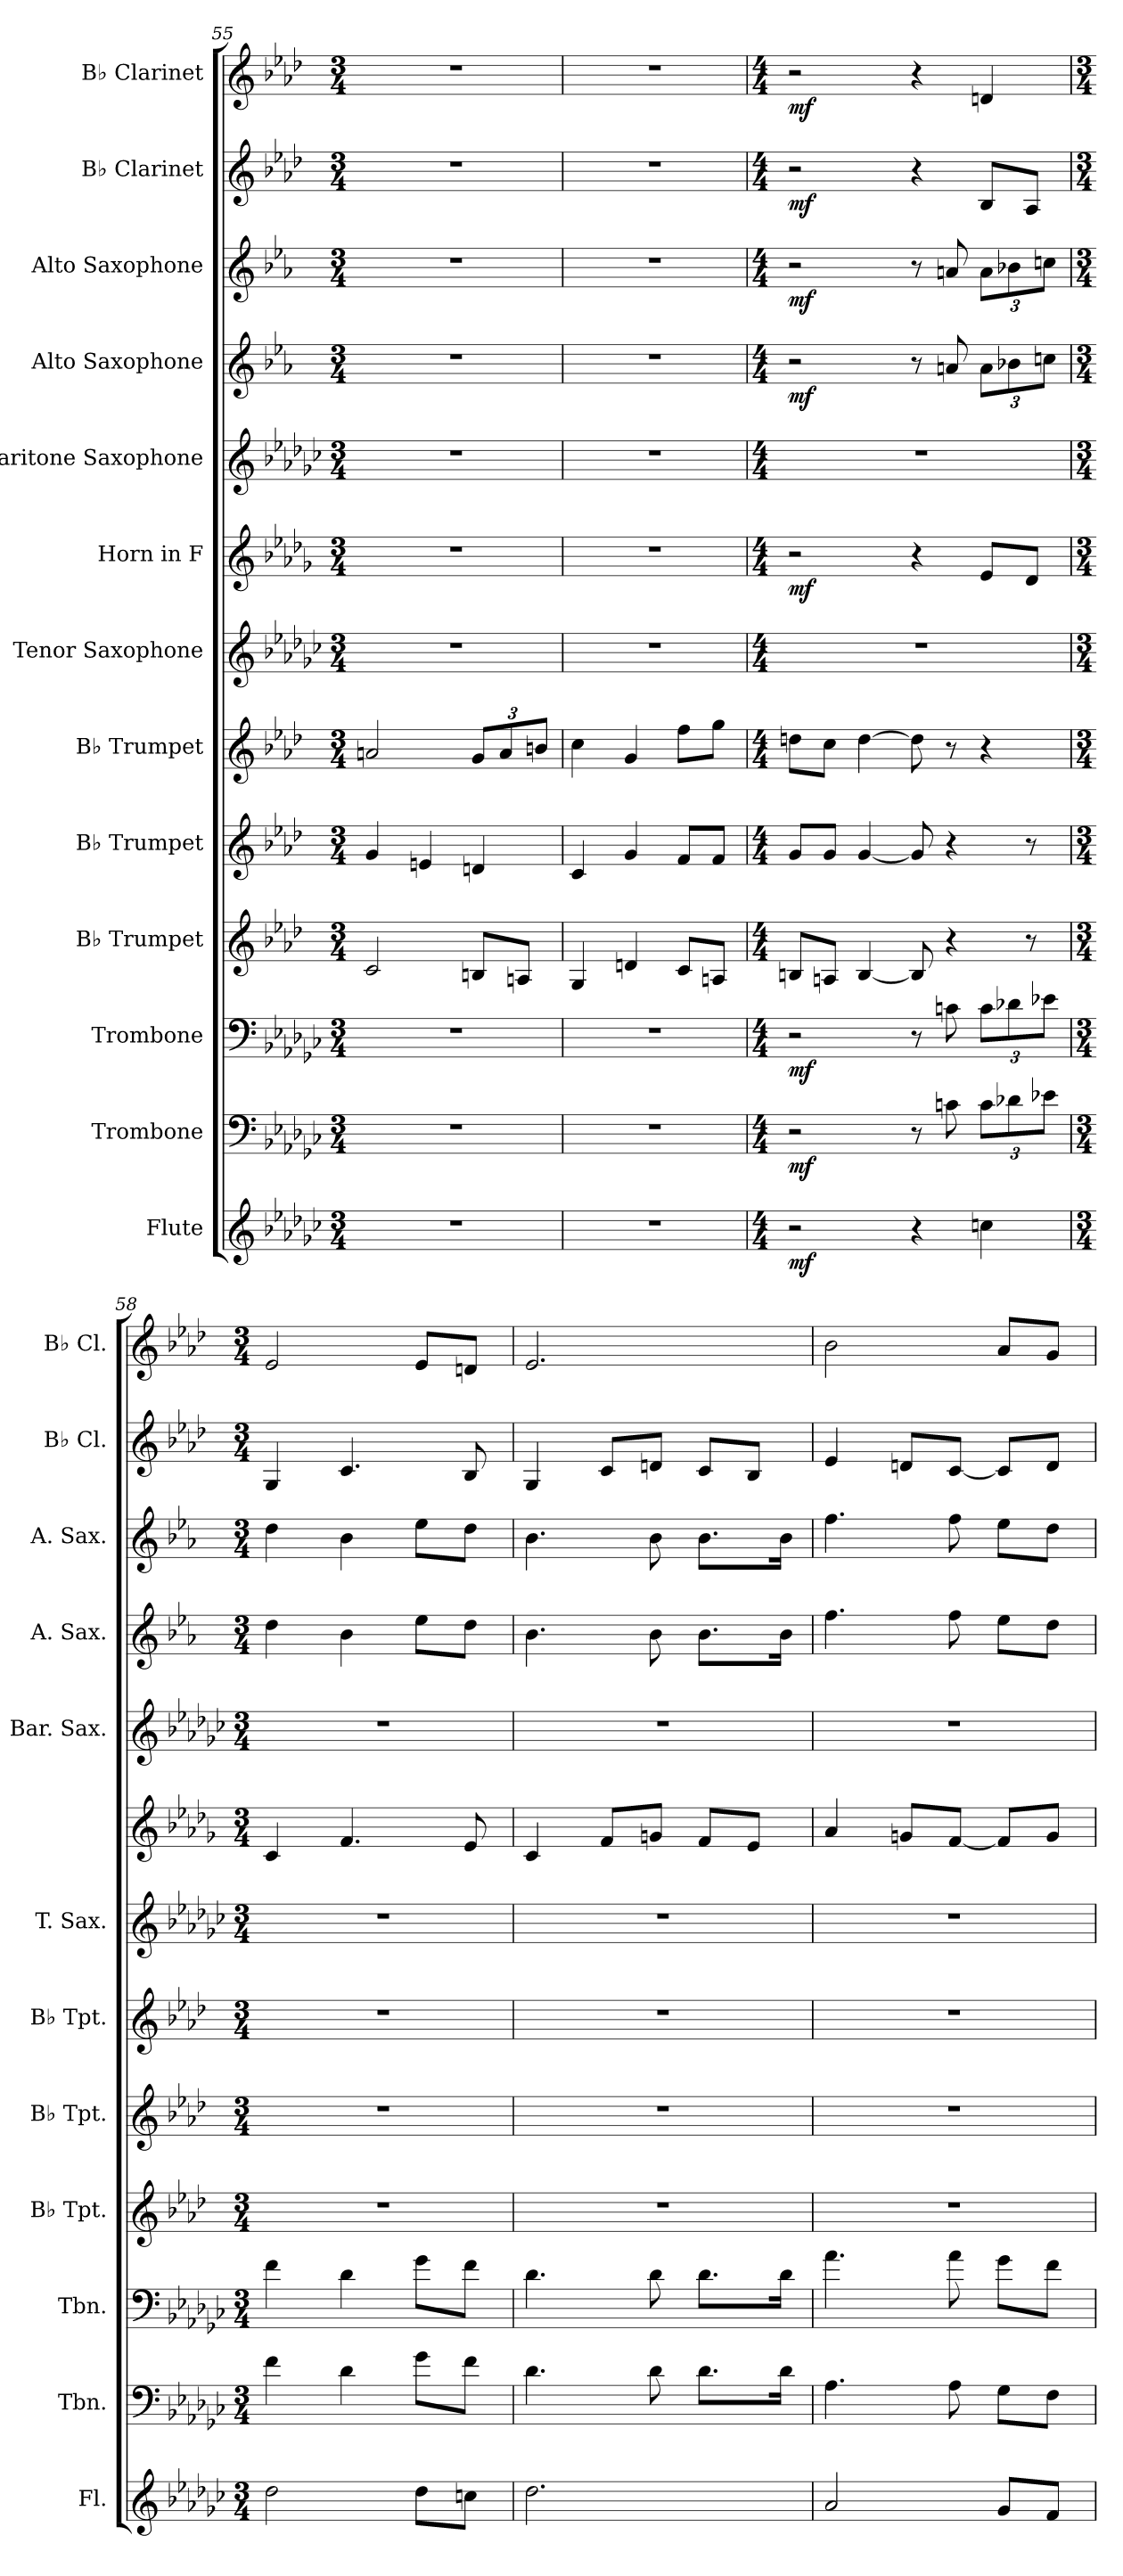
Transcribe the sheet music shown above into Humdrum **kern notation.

**kern	**dynam	**kern	**dynam	**kern	**dynam	**kern	**kern	**kern	**kern	**kern	**dynam	**kern	**kern	**dynam	**kern	**dynam	**kern	**dynam	**kern	**dynam
*part13	*part13	*part12	*part12	*part11	*part11	*part10	*part9	*part8	*part7	*part6	*part6	*part5	*part4	*part4	*part3	*part3	*part2	*part2	*part1	*part1
*staff13	*staff13	*staff12	*staff12	*staff11	*staff11	*staff10	*staff9	*staff8	*staff7	*staff6	*staff6	*staff5	*staff4	*staff4	*staff3	*staff3	*staff2	*staff2	*staff1	*staff1
*I"Flute	*	*I"Trombone	*	*I"Trombone	*	*I"B♭ Trumpet	*I"B♭ Trumpet	*I"B♭ Trumpet	*I"Tenor Saxophone	*I"Horn in F	*	*I"Baritone Saxophone	*I"Alto Saxophone	*	*I"Alto Saxophone	*	*I"B♭ Clarinet	*	*I"B♭ Clarinet	*
*I'Fl.	*	*I'Tbn.	*	*I'Tbn.	*	*I'B♭ Tpt.	*I'B♭ Tpt.	*I'B♭ Tpt.	*I'T. Sax.	*	*	*I'Bar. Sax.	*I'A. Sax.	*	*I'A. Sax.	*	*I'B♭ Cl.	*	*I'B♭ Cl.	*
!!LO:PB:g=z
*clefG2	*	*clefF4	*	*clefF4	*	*clefG2	*clefG2	*clefG2	*clefG2	*clefG2	*	*clefG2	*clefG2	*	*clefG2	*	*clefG2	*	*clefG2	*
*	*	*	*	*	*	*ITrd1c2	*ITrd1c2	*ITrd1c2	*ITrd8c14	*ITrd4c7	*	*ITrd12c21	*ITrd5c9	*	*ITrd5c9	*	*ITrd1c2	*	*ITrd1c2	*
*k[b-e-a-d-g-c-]	*	*k[b-e-a-d-g-c-]	*	*k[b-e-a-d-g-c-]	*	*k[b-e-a-d-g-c-]	*k[b-e-a-d-g-c-]	*k[b-e-a-d-g-c-]	*k[b-e-a-d-g-c-]	*k[b-e-a-d-g-c-]	*	*k[b-e-a-d-g-c-]	*k[b-e-a-d-g-c-]	*	*k[b-e-a-d-g-c-]	*	*k[b-e-a-d-g-c-]	*	*k[b-e-a-d-g-c-]	*
*M3/4	*	*M3/4	*	*M3/4	*	*M3/4	*M3/4	*M3/4	*M3/4	*M3/4	*	*M3/4	*M3/4	*	*M3/4	*	*M3/4	*	*M3/4	*
=55	=55	=55	=55	=55	=55	=55	=55	=55	=55	=55	=55	=55	=55	=55	=55	=55	=55	=55	=55	=55
2.r	.	2.r	.	2.r	.	2B-/	4f/	2gn/	2.r	2.r	.	2.r	2.r	.	2.r	.	2.r	.	2.r	.
.	.	.	.	.	.	.	4dn/	.	.	.	.	.	.	.	.	.	.	.	.	.
*	*	*	*	*	*	*	*	*Xbrackettup	*	*	*	*	*	*	*	*	*	*	*	*
.	.	.	.	.	.	8An/L	4cn/	12f/L	.	.	.	.	.	.	.	.	.	.	.	.
.	.	.	.	.	.	.	.	12g/	.	.	.	.	.	.	.	.	.	.	.	.
.	.	.	.	.	.	8Gn/J	.	.	.	.	.	.	.	.	.	.	.	.	.	.
.	.	.	.	.	.	.	.	12an/J	.	.	.	.	.	.	.	.	.	.	.	.
=56	=56	=56	=56	=56	=56	=56	=56	=56	=56	=56	=56	=56	=56	=56	=56	=56	=56	=56	=56	=56
2.r	.	2.r	.	2.r	.	4F/	4B-/	4b-\	2.r	2.r	.	2.r	2.r	.	2.r	.	2.r	.	2.r	.
.	.	.	.	.	.	4cn/	4f/	4f/	.	.	.	.	.	.	.	.	.	.	.	.
.	.	.	.	.	.	8B-/L	8e-/L	8ee-\L	.	.	.	.	.	.	.	.	.	.	.	.
.	.	.	.	.	.	8Gn/J	8e-/J	8ff\J	.	.	.	.	.	.	.	.	.	.	.	.
=57	=57	=57	=57	=57	=57	=57	=57	=57	=57	=57	=57	=57	=57	=57	=57	=57	=57	=57	=57	=57
*M4/4	*	*M4/4	*	*M4/4	*	*M4/4	*M4/4	*M4/4	*M4/4	*M4/4	*	*M4/4	*M4/4	*	*M4/4	*	*M4/4	*	*M4/4	*
!	!LO:DY:b	!	!LO:DY:b	!	!LO:DY:b	!	!	!	!	!	!LO:DY:b	!	!	!LO:DY:b	!	!LO:DY:b	!	!LO:DY:b	!	!LO:DY:b
2r	mf	2r	mf	2r	mf	8An/L	8f/L	8ccn\L	1r	2r	mf	1r	2r	mf	2r	mf	2r	mf	2r	mf
.	.	.	.	.	.	8Gn/J	8f/J	8b-\J	.	.	.	.	.	.	.	.	.	.	.	.
.	.	.	.	.	.	[4A/	[4f/	[4cc\	.	.	.	.	.	.	.	.	.	.	.	.
4r	.	8r	.	8r	.	8A/]	8f/]	8cc\]	.	4r	.	.	8r	.	8r	.	4r	.	4r	.
.	.	8cn\	.	8cn\	.	4r	4r	8r	.	.	.	.	8cn/	.	8cn/	.	.	.	.	.
*	*	*Xbrackettup	*	*Xbrackettup	*	*	*	*	*	*	*	*	*Xbrackettup	*	*Xbrackettup	*	*	*	*	*
4ccn\	.	12c\L	.	12c\L	.	.	.	4r	.	8A-/L	.	.	12c\L	.	12c\L	.	8A-/L	.	4cn/	.
.	.	12d-X\	.	12d-X\	.	.	.	.	.	.	.	.	12d-X\	.	12d-X\	.	.	.	.	.
.	.	.	.	.	.	8r	8r	.	.	8G-/J	.	.	.	.	.	.	8G-/J	.	.	.
.	.	12e-X\J	.	12e-X\J	.	.	.	.	.	.	.	.	12e-X\J	.	12e-X\J	.	.	.	.	.
=58	=58	=58	=58	=58	=58	=58	=58	=58	=58	=58	=58	=58	=58	=58	=58	=58	=58	=58	=58	=58
*M3/4	*	*M3/4	*	*M3/4	*	*M3/4	*M3/4	*M3/4	*M3/4	*M3/4	*	*M3/4	*M3/4	*	*M3/4	*	*M3/4	*	*M3/4	*
2dd-\	.	4f\	.	4f\	.	2.r	2.r	2.r	2.r	4F/	.	2.r	4f\	.	4f\	.	4F/	.	2d-/	.
.	.	4d-\	.	4d-\	.	.	.	.	.	4.B-/	.	.	4d-\	.	4d-\	.	4.B-/	.	.	.
8dd-\L	.	8g-\L	.	8g-\L	.	.	.	.	.	.	.	.	8g-\L	.	8g-\L	.	.	.	8d-/L	.
8ccn\J	.	8f\J	.	8f\J	.	.	.	.	.	8A-/	.	.	8f\J	.	8f\J	.	8A-/	.	8cn/J	.
!!LO:PB:g=z
=59	=59	=59	=59	=59	=59	=59	=59	=59	=59	=59	=59	=59	=59	=59	=59	=59	=59	=59	=59	=59
2.dd-\	.	4.d-\	.	4.d-\	.	2.r	2.r	2.r	2.r	4F/	.	2.r	4.d-\	.	4.d-\	.	4F/	.	2.d-/	.
.	.	.	.	.	.	.	.	.	.	8B-/L	.	.	.	.	.	.	8B-/L	.	.	.
.	.	8d-\	.	8d-\	.	.	.	.	.	8cn/J	.	.	8d-\	.	8d-\	.	8cn/J	.	.	.
.	.	8.d-\L	.	8.d-\L	.	.	.	.	.	8B-/L	.	.	8.d-\L	.	8.d-\L	.	8B-/L	.	.	.
.	.	.	.	.	.	.	.	.	.	8A-/J	.	.	.	.	.	.	8A-/J	.	.	.
.	.	16d-\Jk	.	16d-\Jk	.	.	.	.	.	.	.	.	16d-\Jk	.	16d-\Jk	.	.	.	.	.
=60	=60	=60	=60	=60	=60	=60	=60	=60	=60	=60	=60	=60	=60	=60	=60	=60	=60	=60	=60	=60
2a-/	.	4.A-\	.	4.a-\	.	2.r	2.r	2.r	2.r	4d-/	.	2.r	4.a-\	.	4.a-\	.	4d-/	.	2a-\	.
.	.	.	.	.	.	.	.	.	.	8cn/L	.	.	.	.	.	.	8cn/L	.	.	.
.	.	8A-\	.	8a-\	.	.	.	.	.	[8B-/J	.	.	8a-\	.	8a-\	.	[8B-/J	.	.	.
8g-/L	.	8G-\L	.	8g-\L	.	.	.	.	.	8B-/L]	.	.	8g-\L	.	8g-\L	.	8B-/L]	.	8g-/L	.
8f/J	.	8F\J	.	8f\J	.	.	.	.	.	8c/J	.	.	8f\J	.	8f\J	.	8c/J	.	8f/J	.
=	=	=	=	=	=	=	=	=	=	=	=	=	=	=	=	=	=	=	=	=
*-	*-	*-	*-	*-	*-	*-	*-	*-	*-	*-	*-	*-	*-	*-	*-	*-	*-	*-	*-	*-
